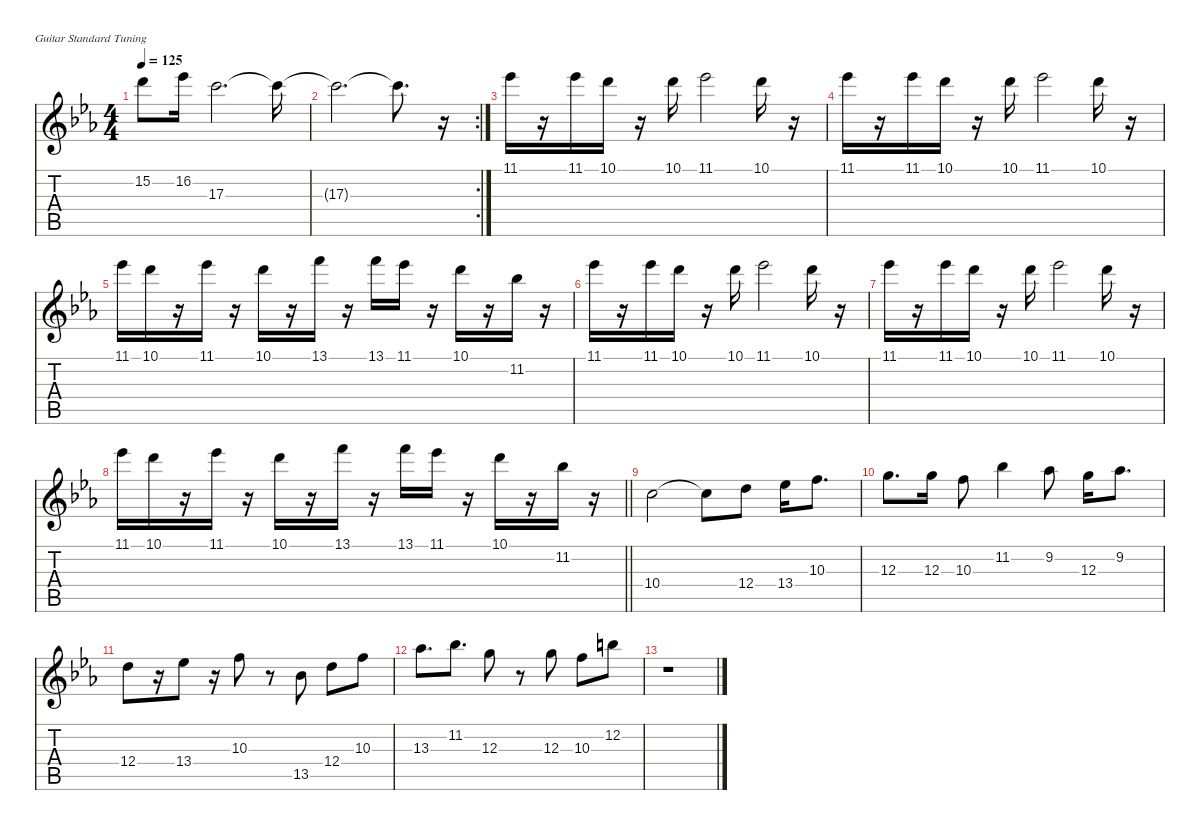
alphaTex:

\defaultSystemsLayout 4
\hideDynamics
\bracketExtendMode nobrackets
\singleTrackTrackNamePolicy hidden
\multiTrackTrackNamePolicy hidden
\firstSystemTrackNameMode fullname
\firstSystemTrackNameOrientation horizontal
\otherSystemsTrackNameOrientation horizontal
\track ("Metal lead" "dist.guit.") {defaultSystemsLayout 4 instrument distortionguitar}
\staff {score tabs}
\tuning (E4 B3 G3 D3 A2 E2)
\ts (4 4)
\tempo 125
\clef g2
\ks eb
15.2{acc forcenatural}.8{dy f beam Down} 16.2{acc b}.16{beam Down} 17.3{acc forcenatural}.2{d beam Down} 17.3{t acc forcenatural}.16{beam Down} |
\rc 2
17.3{t acc forcenatural}.2{d beam Down} 17.3{t acc forcenatural}.8{d beam Down} r.16{beam Down} |
11.1{acc b}.16{beam Down} r.16{beam Down} 11.1{acc b}.16{beam Down} 10.1{acc forcenatural}.16{beam Down} r.16{beam Down} 10.1{acc forcenatural}.16{beam Down} 11.1{acc b}.2{beam Down} 10.1{acc forcenatural}.16{beam Down} r.16{beam Down} |
11.1{acc b}.16{beam Down} r.16{beam Down} 11.1{acc b}.16{beam Down} 10.1{acc forcenatural}.16{beam Down} r.16{beam Down} 10.1{acc forcenatural}.16{beam Down} 11.1{acc b}.2{beam Down} 10.1{acc forcenatural}.16{beam Down} r.16{beam Down} |
11.1{acc b}.16{beam Down} 10.1{acc forcenatural}.16{beam Down} r.16{beam Down} 11.1{acc b}.16{beam Down} r.16{beam Down} 10.1{acc forcenatural}.16{beam Down} r.16{beam Down} 13.1{acc forcenatural}.16{beam Down} r.16{beam Down} 13.1{acc forcenatural}.16{beam Down} 11.1{acc b}.16{beam Down} r.16{beam Down} 10.1{acc forcenatural}.16{beam Down} r.16{beam Down} 11.2{acc b}.16{beam Down} r.16{beam Down} |
11.1{acc b}.16{beam Down} r.16{beam Down} 11.1{acc b}.16{beam Down} 10.1{acc forcenatural}.16{beam Down} r.16{beam Down} 10.1{acc forcenatural}.16{beam Down} 11.1{acc b}.2{beam Down} 10.1{acc forcenatural}.16{beam Down} r.16{beam Down} |
11.1{acc b}.16{beam Down} r.16{beam Down} 11.1{acc b}.16{beam Down} 10.1{acc forcenatural}.16{beam Down} r.16{beam Down} 10.1{acc forcenatural}.16{beam Down} 11.1{acc b}.2{beam Down} 10.1{acc forcenatural}.16{beam Down} r.16{beam Down} |
\barLineRight lightlight
11.1{acc b}.16{beam Down} 10.1{acc forcenatural}.16{beam Down} r.16{beam Down} 11.1{acc b}.16{beam Down} r.16{beam Down} 10.1{acc forcenatural}.16{beam Down} r.16{beam Down} 13.1{acc forcenatural}.16{beam Down} r.16{beam Down} 13.1{acc forcenatural}.16{beam Down} 11.1{acc b}.16{beam Down} r.16{beam Down} 10.1{acc forcenatural}.16{beam Down} r.16{beam Down} 11.2{acc b}.16{beam Down} r.16{beam Down} |
10.4{acc forcenatural}.2{beam Down} 10.4{t acc forcenatural}.8{beam Down} 12.4{acc forcenatural}.8{beam Down} 13.4{acc b}.16{beam Down} 10.3{acc forcenatural}.8{d beam Down} |
12.3{acc forcenatural}.8{d beam Down} 12.3{acc forcenatural}.16{beam Down} 10.3{acc forcenatural}.8{beam Down} 11.2{acc b}.4{beam Down} 9.2{acc b}.8{beam Down} 12.3{acc forcenatural}.16{beam Down} 9.2{acc b}.8{d beam Down} |
12.4{acc forcenatural}.8{beam Down} r.16{beam Down} 13.4{acc b}.8{beam Down} r.16{beam Down} 10.3{acc forcenatural}.8{beam Down} r.8{beam Down} 13.5{acc b}.8{beam Down} 12.4{acc forcenatural}.8{beam Down} 10.3{acc forcenatural}.8{beam Down} |
13.3{acc b}.8{d beam Down} 11.2{acc b}.8{d beam Down} 12.3{acc forcenatural}.8{beam Down} r.8{beam Down} 12.3{acc forcenatural}.8{beam Down} 10.3{acc forcenatural}.8{beam Down} 12.2{acc forcenatural}.8{beam Down} |
r.1{beam Down}
